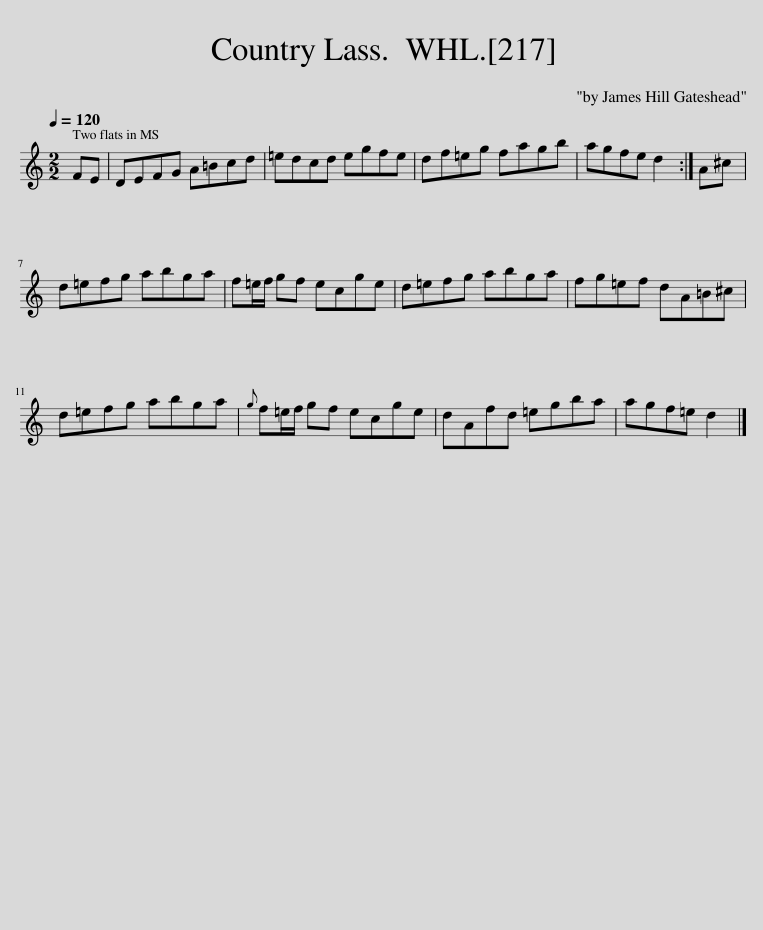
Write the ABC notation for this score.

X:1
L:1/8
Q:1/4=120
M:2/2
I:linebreak $
K:C
V:1 treble
V:1
 FE | DEFG A=Bcd | =edcd egfe | df=eg fagb | agfe d2 :| %5
 A^c |$ d=efg abga | f=e/f/ gf ecge | d=efg abga | fg=ef dA=B^c |$ %10
 d=efg abga |{g} f=e/f/ gf ecge | dAfd =egba | agf=e d2 |] %14
